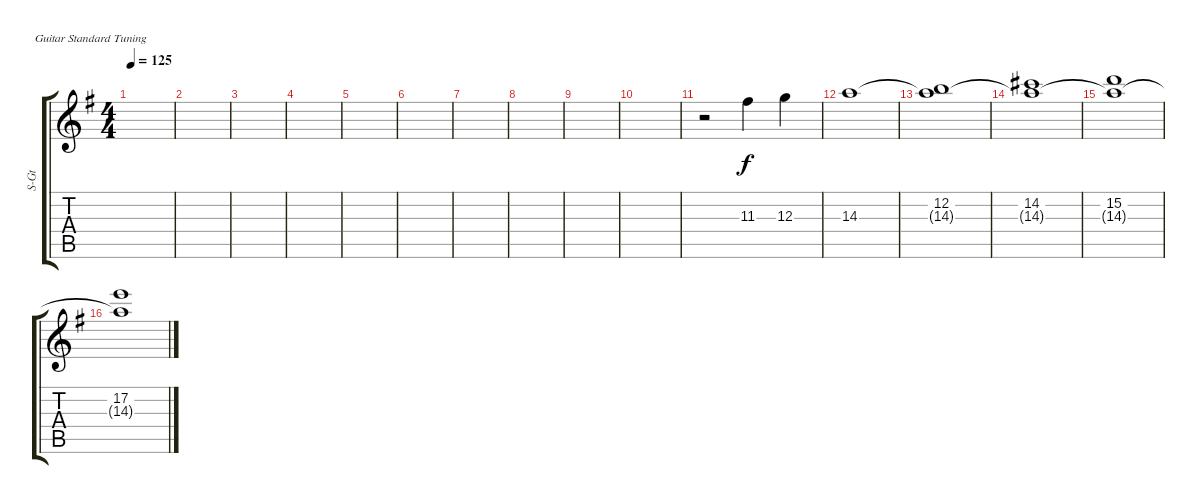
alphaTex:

\defaultSystemsLayout 4
\bracketExtendMode groupsimilarinstruments
\otherSystemsTrackNameOrientation horizontal
\track ("Lead string 02" "S-Gt") {instrument acousticguitarsteel}
\staff {score tabs}
\tuning (E4 B3 G3 D3 A2 E2)
\ts (4 4)
\tempo 125
\clef g2
\scale
0.487395
\ks g
|
\scale
0.256303 |
|
|
|
\scale
0.256303 |
\scale
0.333333 |
\scale
0.333333 |
|
\scale
0.333333 |
\scale
0.333333 r.2{beam Down} 11.3{acc #}.4{beam Down} 12.3{acc forcenatural}.4{beam Down} |
\scale
0.333333 14.3{acc forcenatural}.1{beam Down} |
(12.2{acc forcenatural} 14.3{t acc forcenatural}).1{beam Down} |
(14.3{t acc forcenatural} 14.2{acc #}).1{beam Down} |
(14.3{t acc forcenatural} 15.2{acc forcenatural}).1{beam Down} |
(17.2{acc forcenatural} 14.3{t acc forcenatural}).1{beam Down}
